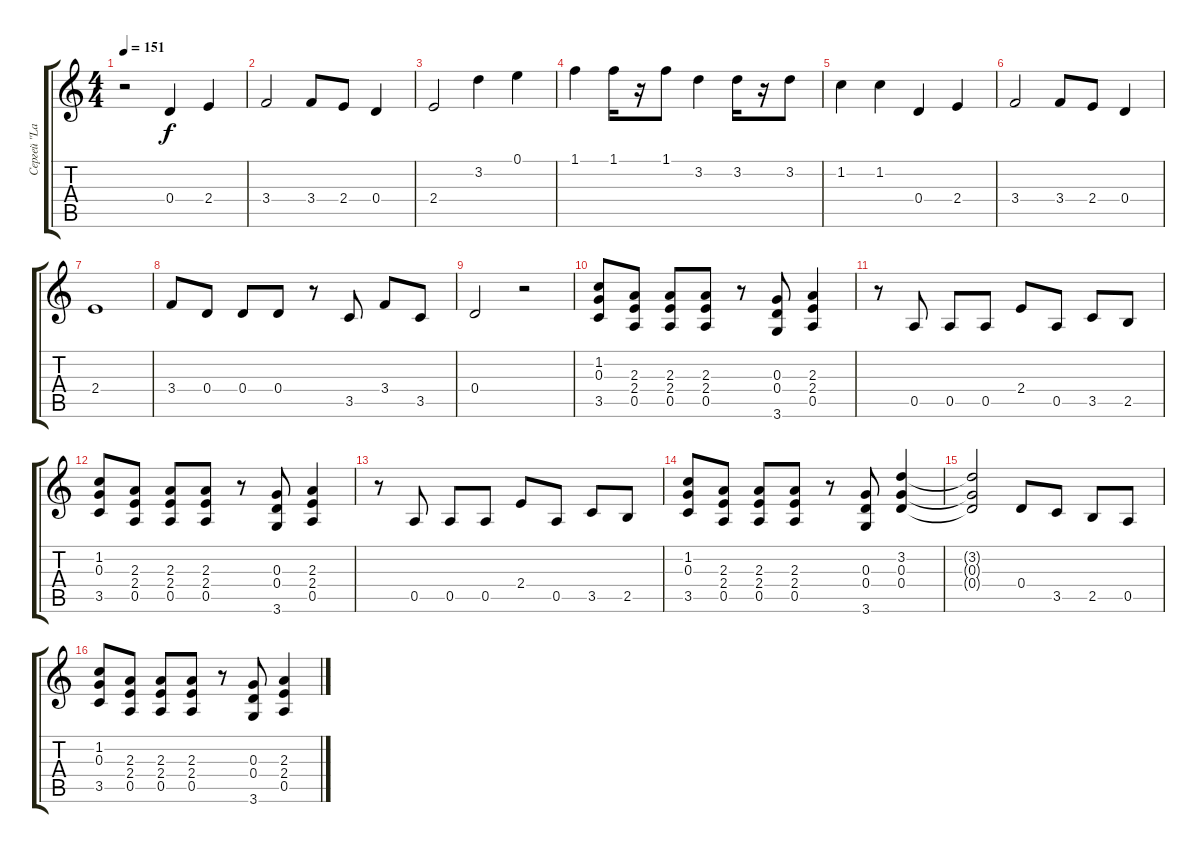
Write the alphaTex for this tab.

\track ("Сергей \"Lazar\"" "Сергей \"La") {instrument overdrivenguitar}
\staff {score tabs}
\tuning (E4 B3 G3 D3 A2 E2) {hide}
\ts (4 4)
\tempo 151
\clef g2
\ks c
r.2{dy f} 0.4.4 2.4.4 |
3.4.2 3.4.8 2.4.8 0.4.4 |
2.4.2 3.2.4 0.1.4 |
1.1.4 1.1.16 r.16 1.1.8 3.2.4 3.2.16 r.16 3.2.8 |
1.2.4 1.2.4 0.4.4 2.4.4 |
3.4.2 3.4.8 2.4.8 0.4.4 |
2.4.1 |
3.4.8 0.4.8 0.4.8 0.4.8 r.8 3.5.8 3.4.8 3.5.8 |
0.4.2 r.2 |
(1.2 0.3 3.5).8 (2.3 2.4 0.5).8 (2.3 2.4 0.5).8 (2.3 2.4 0.5).8 r.8 (0.3 0.4 3.6).8 (2.3 2.4 0.5).4 |
r.8 0.5.8 0.5.8 0.5.8 2.4.8 0.5.8 3.5.8 2.5.8 |
(1.2 0.3 3.5).8 (2.3 2.4 0.5).8 (2.3 2.4 0.5).8 (2.3 2.4 0.5).8 r.8 (0.3 0.4 3.6).8 (2.3 2.4 0.5).4 |
r.8 0.5.8 0.5.8 0.5.8 2.4.8 0.5.8 3.5.8 2.5.8 |
(1.2 0.3 3.5).8 (2.3 2.4 0.5).8 (2.3 2.4 0.5).8 (2.3 2.4 0.5).8 r.8 (0.3 0.4 3.6).8 (3.2 0.3 0.4).4 |
(3.2{t} 0.3{t} 0.4{t}).2 0.4.8 3.5.8 2.5.8 0.5.8 |
(1.2 0.3 3.5).8 (2.3 2.4 0.5).8 (2.3 2.4 0.5).8 (2.3 2.4 0.5).8 r.8 (0.3 0.4 3.6).8 (2.3 2.4 0.5).4
